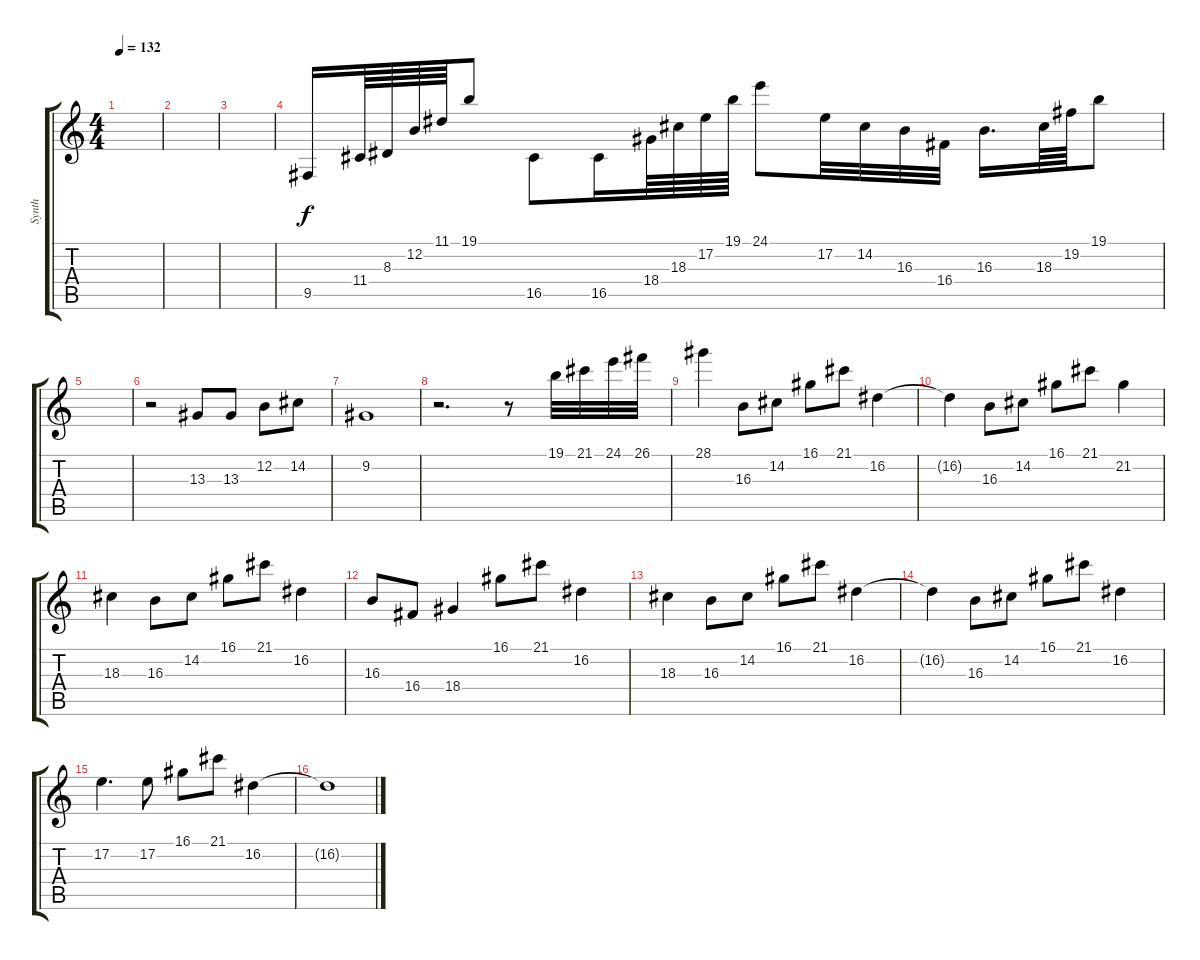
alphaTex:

\track ("Synth" "Synth") {instrument orchestralharp}
\staff {score tabs}
\tuning (E4 B3 G3 D3 A2 E2) {hide}
\ts (4 4)
\tempo 132
\clef g2
\ks c
|
|
|
9.5.16{volume 9 balance 2} 11.4.64 8.3.64 12.2.64 11.1.64 19.1.8 16.5.8 16.5.16 18.4.64 18.3.64 17.2.64 19.1.64 24.1.8 17.2.32{balance 14} 14.2.32 16.3.32 16.4.32 16.3.16{d} 18.3.64 19.2.64 19.1.8 |
|
r.2{balance 8} 13.3.8 13.3.8 12.2.8 14.2.8 |
9.2.1 |
r.2{d balance 3} r.8 19.1.32 21.1.32 24.1.32 26.1.32 |
28.1.4 16.3.8 14.2.8 16.1.8 21.1.8 16.2.4 |
16.2{t}.4 16.3.8 14.2.8 16.1.8 21.1.8 21.2.4 |
18.3.4 16.3.8 14.2.8 16.1.8 21.1.8 16.2.4 |
16.3.8 16.4.8 18.4.4 16.1.8 21.1.8 16.2.4 |
18.3.4 16.3.8 14.2.8 16.1.8 21.1.8 16.2.4 |
16.2{t}.4 16.3.8 14.2.8 16.1.8 21.1.8 16.2.4 |
17.2.4{d} 17.2.8 16.1.8 21.1.8 16.2.4 |
16.2{t}.1
